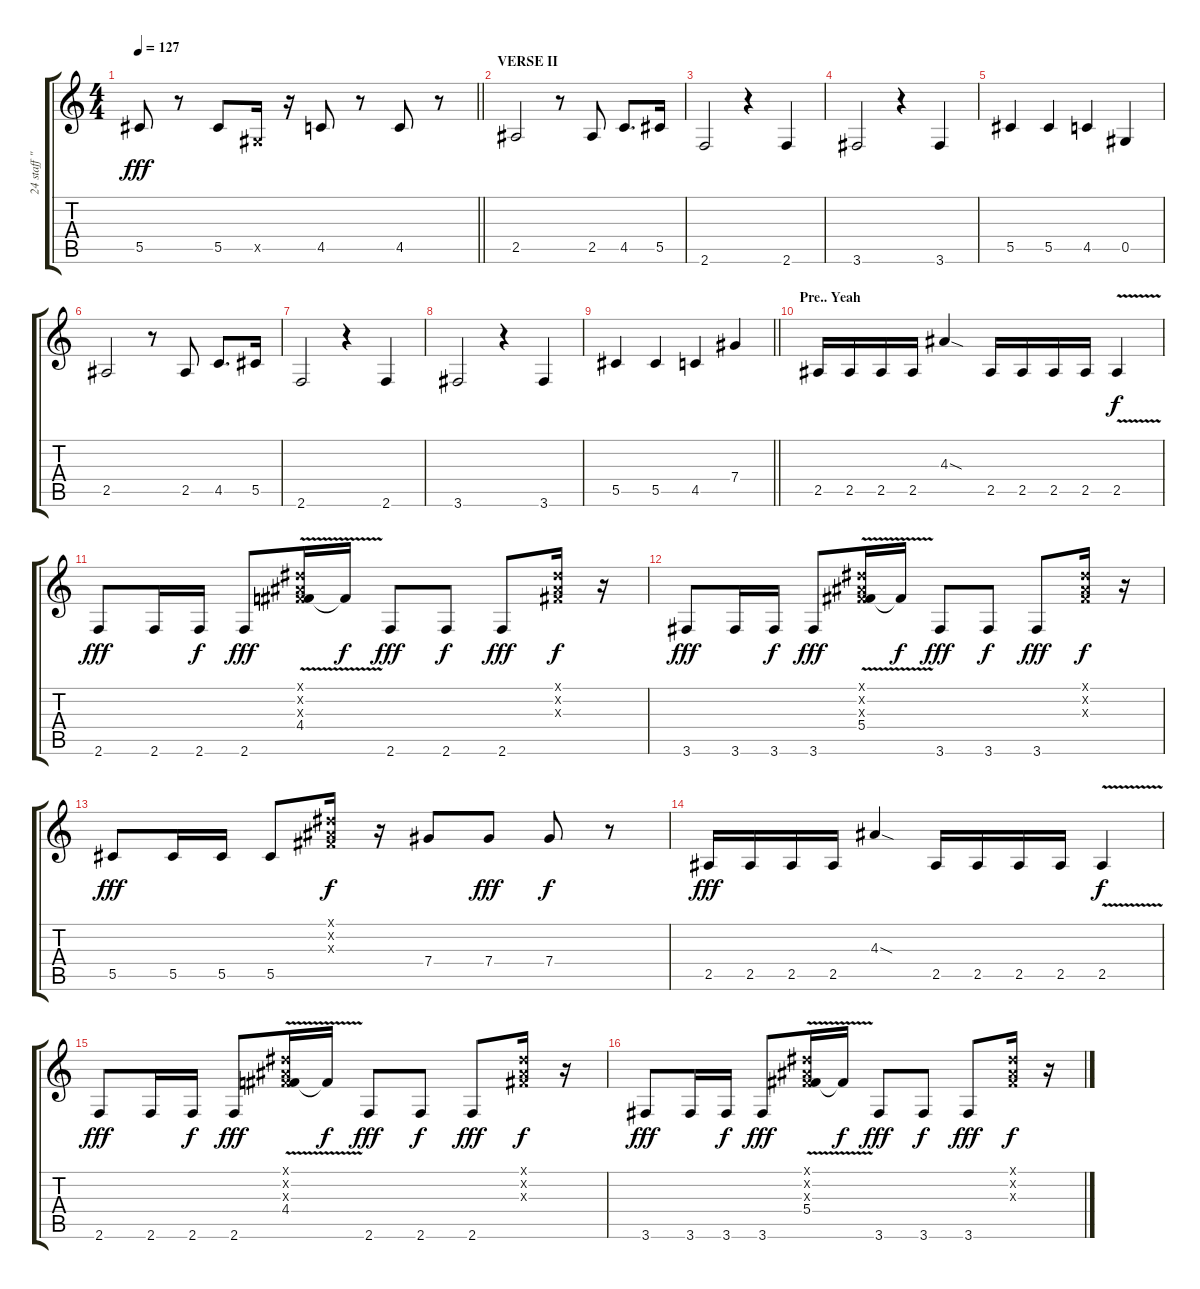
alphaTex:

\track ("24 staff \"slapbass\"" "24 staff \"") {instrument electricbassfinger}
\staff {score tabs}
\tuning (Eb4 Bb3 Gb3 Db3 Ab2 Eb2) {hide}
\ts (4 4)
\tempo 127
\clef g2
\barLineRight lightlight
\ks c
5.5.8{dy fff} r.8 5.5.8 0.5{x}.16 r.16 4.5.8 r.8 4.5.8 r.8 |
\section ("" "VERSE II")
2.5.2 r.8 2.5.8 4.5.8{d} 5.5.16 |
2.6.2 r.4 2.6.4 |
3.6.2 r.4 3.6.4 |
5.5.4 5.5.4 4.5.4 0.5.4 |
2.5.2 r.8 2.5.8 4.5.8{d} 5.5.16 |
2.6.2 r.4 2.6.4 |
3.6.2 r.4 3.6.4 |
\barLineRight lightlight
5.5.4 5.5.4 4.5.4 7.4.4 |
\section ("" "Pre.. Yeah")
2.5.16 2.5.16 2.5.16 2.5.16 4.3{sod}.4 2.5.16 2.5.16 2.5.16 2.5.16 2.5{v}.4{dy f} |
2.6.8{dy fff} 2.6.16 2.6.16{dy f} 2.6.8{dy fff} (0.1{x} 0.2{x} 0.3{x} 4.4{v}).16{instrument slapbass1} 4.4{t}.16{dy f} 2.6.8{dy fff instrument electricbassfinger} 2.6.8{dy f} 2.6.8{dy fff} (0.1{x} 0.2{x} 0.3{x}).16{dy f} r.16 |
3.6.8{dy fff} 3.6.16 3.6.16{dy f} 3.6.8{dy fff} (0.1{x} 0.2{x} 0.3{x} 5.4{v}).16{instrument slapbass1} 5.4{t}.16{dy f} 3.6.8{dy fff instrument electricbassfinger} 3.6.8{dy f} 3.6.8{dy fff} (0.1{x} 0.2{x} 0.3{x}).16{dy f} r.16 |
5.5.8{dy fff} 5.5.16 5.5.16 5.5.8 (0.1{x} 0.2{x} 0.3{x}).16{dy f} r.16 7.4.8 7.4.8{dy fff} 7.4.8{dy f} r.8 |
2.5.16{dy fff} 2.5.16 2.5.16 2.5.16 4.3{sod}.4 2.5.16 2.5.16 2.5.16 2.5.16 2.5{v}.4{dy f} |
2.6.8{dy fff} 2.6.16 2.6.16{dy f} 2.6.8{dy fff} (0.1{x} 0.2{x} 0.3{x} 4.4{v}).16{instrument slapbass1} 4.4{t}.16{dy f} 2.6.8{dy fff instrument electricbassfinger} 2.6.8{dy f} 2.6.8{dy fff} (0.1{x} 0.2{x} 0.3{x}).16{dy f} r.16 |
3.6.8{dy fff} 3.6.16 3.6.16{dy f} 3.6.8{dy fff} (0.1{x} 0.2{x} 0.3{x} 5.4{v}).16{instrument slapbass1} 5.4{t}.16{dy f} 3.6.8{dy fff instrument electricbassfinger} 3.6.8{dy f} 3.6.8{dy fff} (0.1{x} 0.2{x} 0.3{x}).16{dy f} r.16
